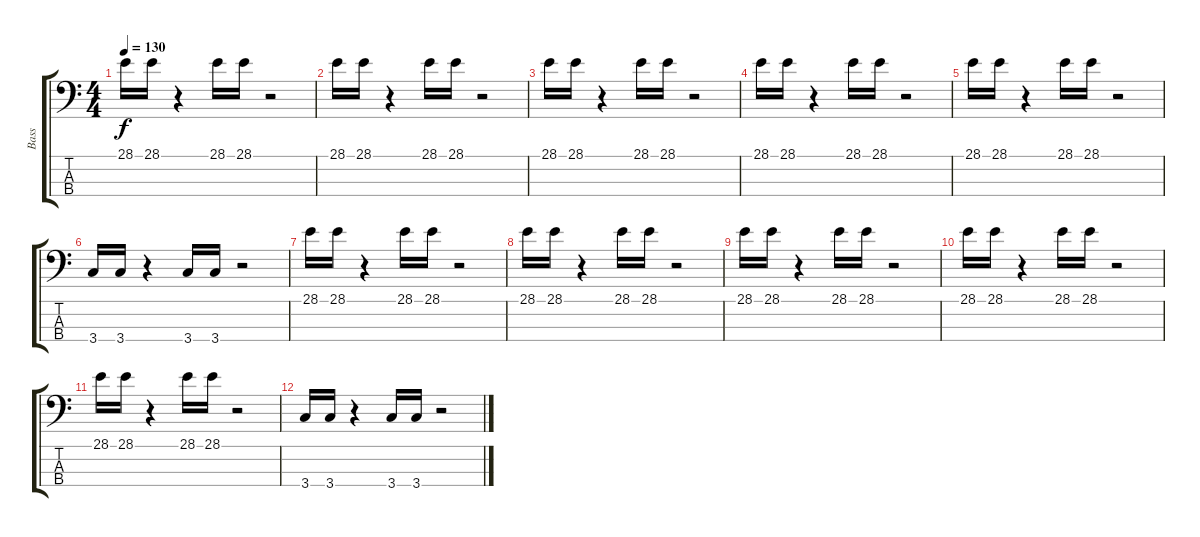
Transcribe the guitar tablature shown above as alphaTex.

\track ("Bass" "Bass") {instrument electricbassfinger}
\staff {score tabs}
\tuning (C-1 G2 D2 A1) {hide}
\ts (4 4)
\tempo 130
\clef f4
\ks c
28.1.16{dy f volume 11} 28.1.16 r.4 28.1.16{volume 10} 28.1.16{volume 10} r.2 |
28.1.16{volume 10} 28.1.16 r.4 28.1.16{volume 9} 28.1.16 r.2 |
28.1.16{volume 9} 28.1.16 r.4 28.1.16{volume 9} 28.1.16 r.2 |
28.1.16{volume 8} 28.1.16 r.4 28.1.16{volume 8} 28.1.16 r.2 |
28.1.16{volume 7} 28.1.16{volume 7} r.4 28.1.16{volume 7} 28.1.16 r.2 |
3.4.16{volume 6} 3.4.16{volume 6} r.4 3.4.16{volume 6} 3.4.16 r.2 |
28.1.16{volume 5} 28.1.16{volume 5} r.4 28.1.16{volume 5} 28.1.16 r.2 |
28.1.16{volume 5} 28.1.16{volume 4} r.4 28.1.16{volume 4} 28.1.16 r.2 |
28.1.16{volume 4} 28.1.16{volume 4} r.4 28.1.16{volume 3} 28.1.16 r.2 |
28.1.16{volume 3} 28.1.16{volume 3} r.4 28.1.16{volume 2} 28.1.16 r.2 |
28.1.16{volume 2} 28.1.16{volume 2} r.4 28.1.16{volume 2} 28.1.16 r.2 |
3.4.16{volume 1} 3.4.16{volume 1} r.4 3.4.16{volume 1} 3.4.16{volume 1} r.2
